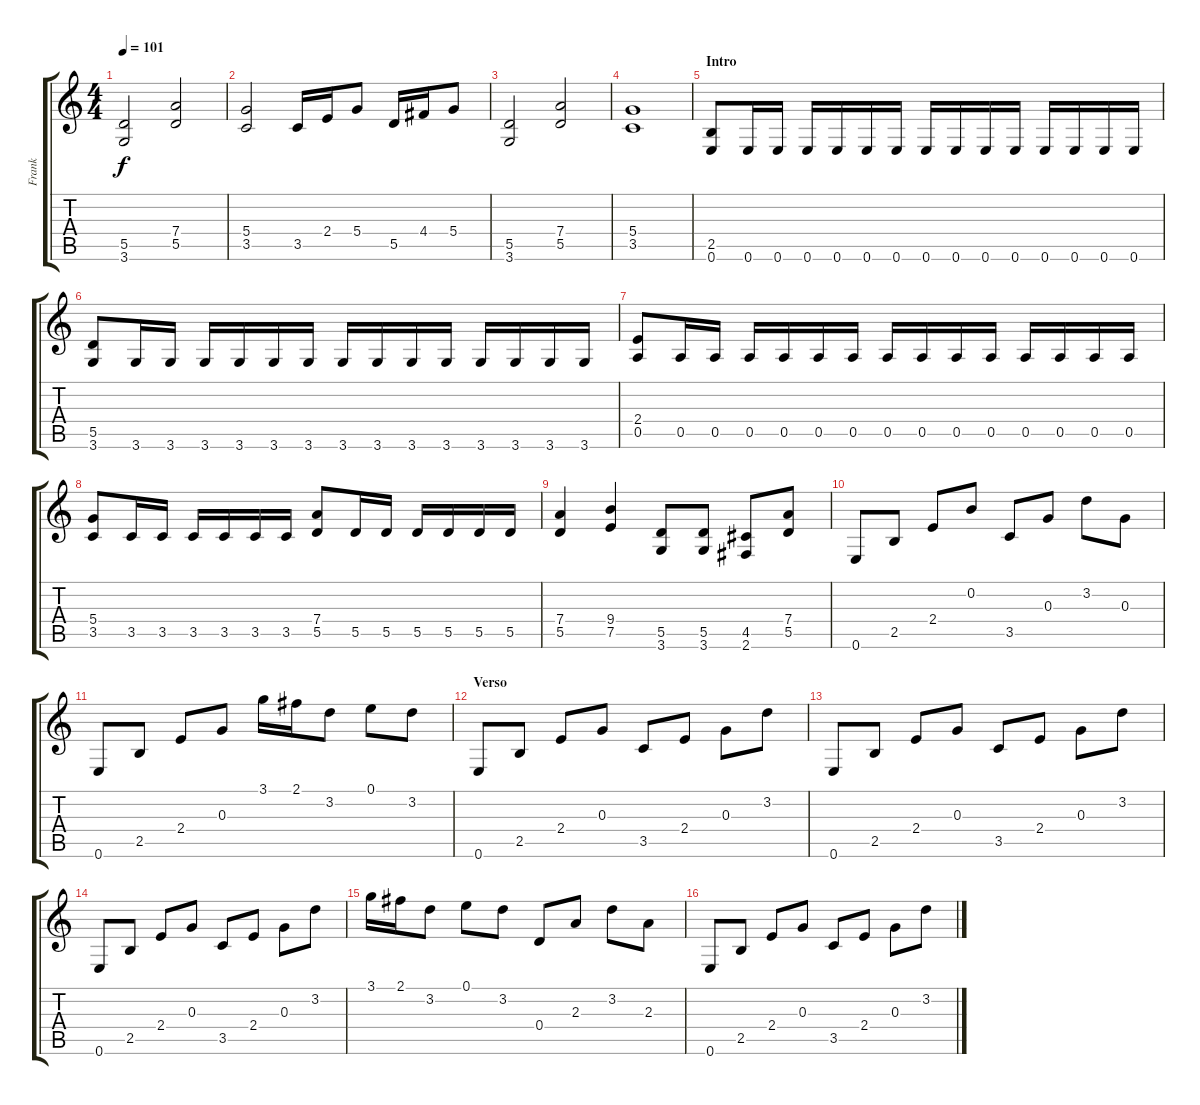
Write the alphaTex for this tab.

\track ("Frank" "Frank") {instrument distortionguitar}
\staff {score tabs}
\tuning (E4 B3 G3 D3 A2 E2) {hide}
\ts (4 4)
\tempo 101
\clef g2
\ks c
(5.5 3.6).2{dy f} (7.4 5.5).2 |
(5.4 3.5).2 3.5.16 2.4.16 5.4.8 5.5.16 4.4.16 5.4.8 |
(5.5 3.6).2 (7.4 5.5).2 |
(5.4 3.5).1 |
\section ("" "Intro")
(2.5 0.6).8 0.6.16 0.6.16 0.6.16 0.6.16 0.6.16 0.6.16 0.6.16 0.6.16 0.6.16 0.6.16 0.6.16 0.6.16 0.6.16 0.6.16 |
(5.5 3.6).8 3.6.16 3.6.16 3.6.16 3.6.16 3.6.16 3.6.16 3.6.16 3.6.16 3.6.16 3.6.16 3.6.16 3.6.16 3.6.16 3.6.16 |
(2.4 0.5).8 0.5.16 0.5.16 0.5.16 0.5.16 0.5.16 0.5.16 0.5.16 0.5.16 0.5.16 0.5.16 0.5.16 0.5.16 0.5.16 0.5.16 |
(5.4 3.5).8 3.5.16 3.5.16 3.5.16 3.5.16 3.5.16 3.5.16 (7.4 5.5).8 5.5.16 5.5.16 5.5.16 5.5.16 5.5.16 5.5.16 |
(7.4 5.5).4 (9.4 7.5).4 (5.5 3.6).8 (5.5 3.6).8 (4.5 2.6).8 (7.4 5.5).8 |
0.6.8{volume 11 instrument electricguitarclean} 2.5.8 2.4.8 0.2.8 3.5.8 0.3.8 3.2.8 0.3.8 |
0.6.8 2.5.8 2.4.8 0.3.8 3.1.16 2.1.16 3.2.8 0.1.8 3.2.8 |
\section ("" "Verso")
0.6.8 2.5.8 2.4.8 0.3.8 3.5.8 2.4.8 0.3.8 3.2.8 |
0.6.8 2.5.8 2.4.8 0.3.8 3.5.8 2.4.8 0.3.8 3.2.8 |
0.6.8 2.5.8 2.4.8 0.3.8 3.5.8 2.4.8 0.3.8 3.2.8 |
3.1.16 2.1.16 3.2.8 0.1.8 3.2.8 0.4.8 2.3.8 3.2.8 2.3.8 |
0.6.8{volume 14} 2.5.8 2.4.8 0.3.8 3.5.8 2.4.8 0.3.8 3.2.8
